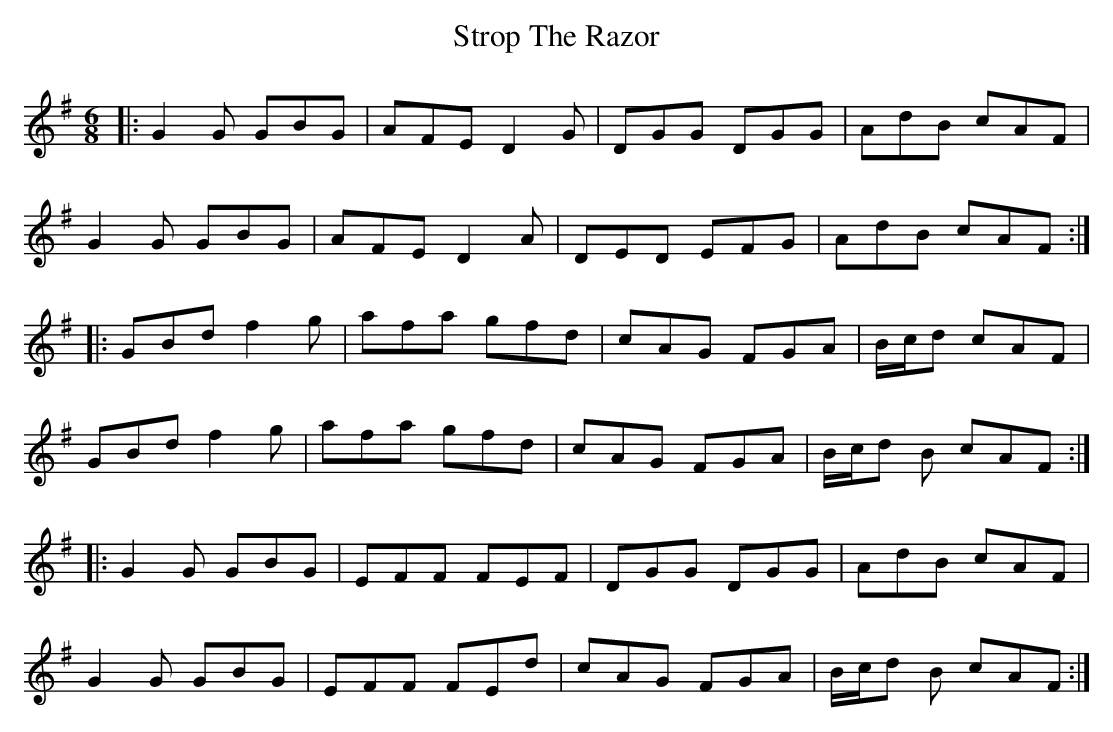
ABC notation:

X:1
T: Strop The Razor
M: 6/8
L: 1/8
K: Gmaj
|:G2 G GBG|AFE D2 G|DGG DGG|AdB cAF|
G2 G GBG|AFE D2 A|DED EFG|AdB cAF:|
|:GBd f2 g|afa gfd|cAG FGA|B/c/d cAF|
GBd f2 g|afa gfd|cAG FGA|B/c/d B cAF:|
|:G2 G GBG|EFF FEF|DGG DGG|AdB cAF|
G2 G GBG|EFF FEd|cAG FGA|B/c/d B cAF:|
